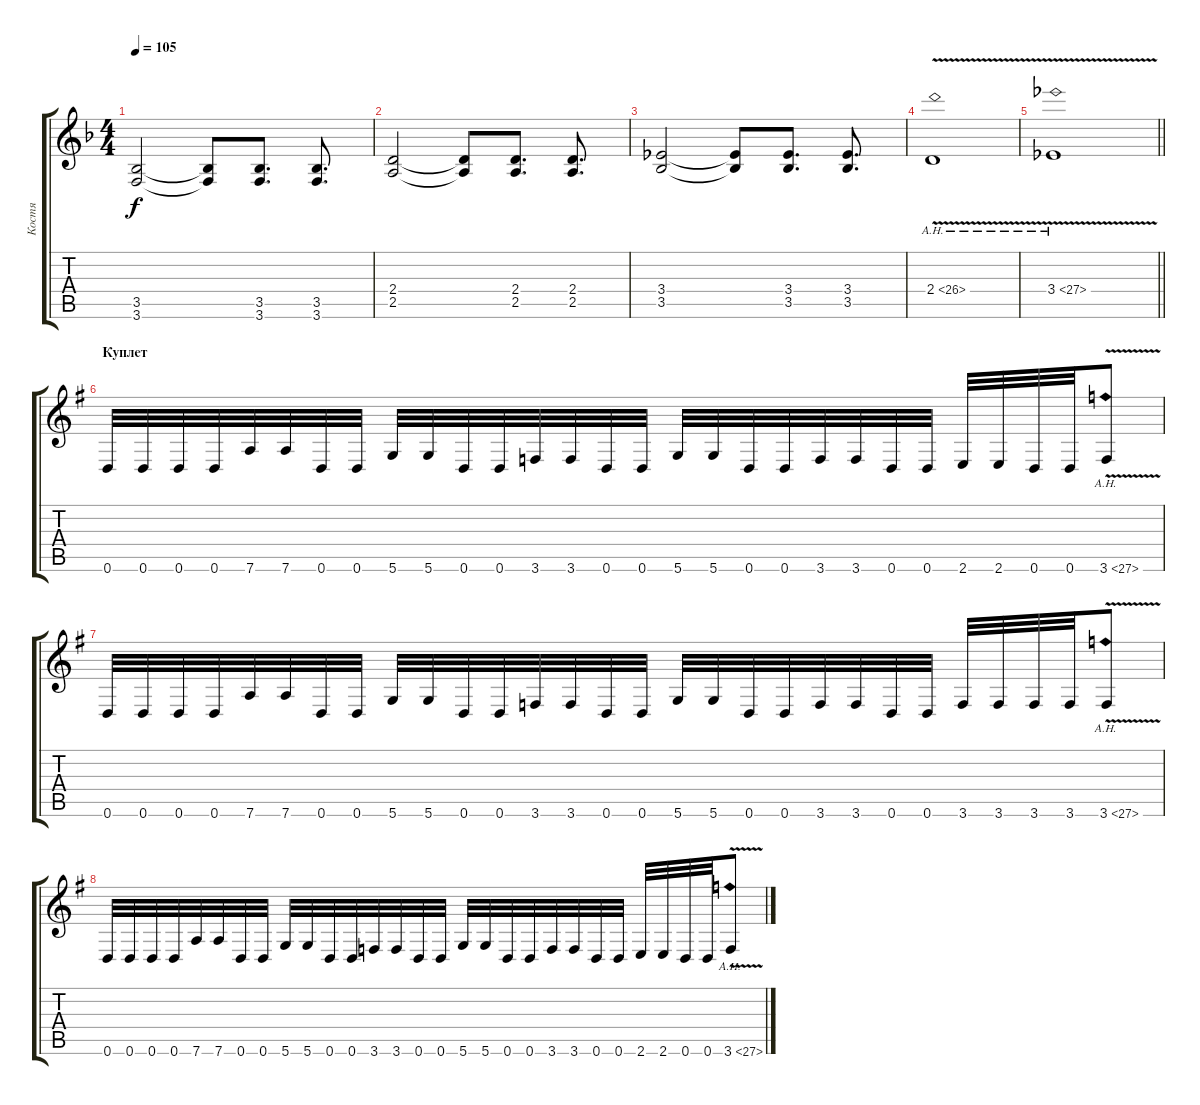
\track ("Костя" "Костя") {instrument distortionguitar}
\staff {score tabs}
\tuning (D4 A3 F3 C3 G2 D2) {hide}
\ts (4 4)
\tempo 105
\clef g2
\ks dminor
(3.5 3.6).2{dy f} (3.5{t} 3.6{t}).8 (3.5 3.6).8{d} (3.5 3.6).8{d} |
(2.4 2.5).2 (2.4{t} 2.5{t}).8 (2.4 2.5).8{d} (2.4 2.5).8{d} |
(3.4 3.5).2 (3.4{t} 3.5{t}).8 (3.4 3.5).8{d} (3.4 3.5).8{d} |
2.4{ah 24 v}.1 |
\barLineRight lightlight
3.4{ah 24 v}.1 |
\section ("" "Куплет")
\ks g
0.6.32 0.6.32 0.6.32 0.6.32 7.6.32 7.6.32 0.6.32 0.6.32 5.6.32 5.6.32 0.6.32 0.6.32 3.6.32 3.6.32 0.6.32 0.6.32 5.6.32 5.6.32 0.6.32 0.6.32 3.6.32 3.6.32 0.6.32 0.6.32 2.6.32 2.6.32 0.6.32 0.6.32 3.6{ah 24 v}.8 |
0.6.32 0.6.32 0.6.32 0.6.32 7.6.32 7.6.32 0.6.32 0.6.32 5.6.32 5.6.32 0.6.32 0.6.32 3.6.32 3.6.32 0.6.32 0.6.32 5.6.32 5.6.32 0.6.32 0.6.32 3.6.32 3.6.32 0.6.32 0.6.32 3.6.32 3.6.32 3.6.32 3.6.32 3.6{ah 24 v}.8 |
0.6.32 0.6.32 0.6.32 0.6.32 7.6.32 7.6.32 0.6.32 0.6.32 5.6.32 5.6.32 0.6.32 0.6.32 3.6.32 3.6.32 0.6.32 0.6.32 5.6.32 5.6.32 0.6.32 0.6.32 3.6.32 3.6.32 0.6.32 0.6.32 2.6.32 2.6.32 0.6.32 0.6.32 3.6{ah 24 v}.8
